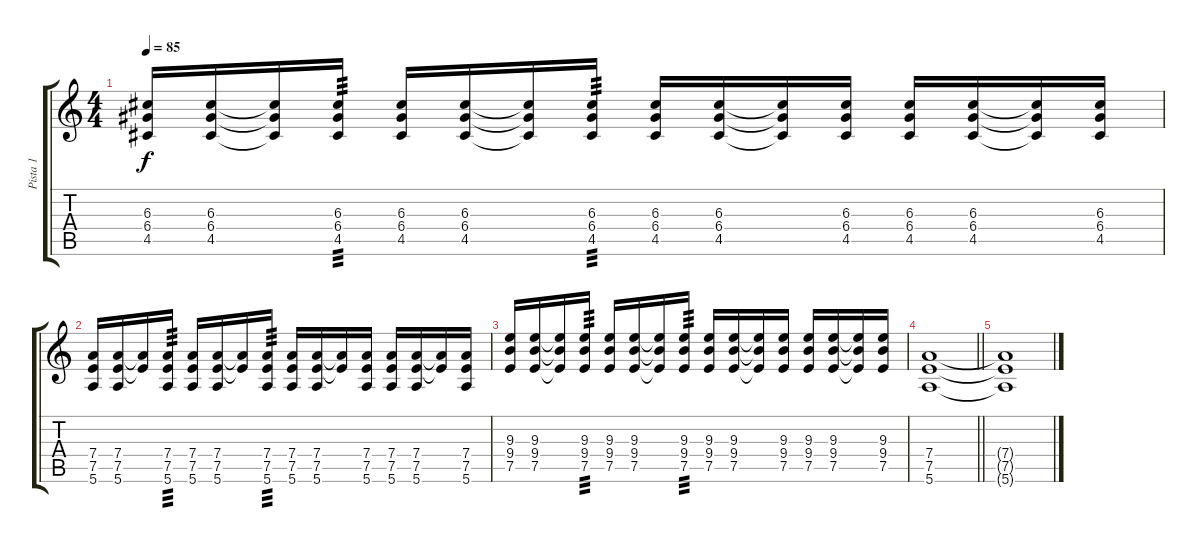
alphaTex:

\track ("Pista 1" "Pista 1") {instrument distortionguitar}
\staff {score tabs}
\tuning (E4 B3 G3 D3 A2 E2) {hide}
\ts (4 4)
\tempo 85
\clef g2
\ks c
(6.3 6.4 4.5).16{dy f} (6.3 6.4 4.5).16 (6.3{t} 6.4{t} 4.5{t}).16 (6.3 6.4 4.5).16{tp 3} (6.3 6.4 4.5).16 (6.3 6.4 4.5).16 (6.3{t} 6.4{t} 4.5{t}).16 (6.3 6.4 4.5).16{tp 3} (6.3 6.4 4.5).16 (6.3 6.4 4.5).16 (6.3{t} 6.4{t} 4.5{t}).16 (6.3 6.4 4.5).16 (6.3 6.4 4.5).16 (6.3 6.4 4.5).16 (6.3{t} 6.4{t} 4.5{t}).16 (6.3 6.4 4.5).16 |
(7.4 7.5 5.6).16 (7.4 7.5 5.6).16 (7.4{t} 7.5{t}).16 (7.4 7.5 5.6).16{tp 3} (7.4 7.5 5.6).16 (7.4 7.5 5.6).16 (7.4{t} 7.5{t}).16 (7.4 7.5 5.6).16{tp 3} (7.4 7.5 5.6).16 (7.4 7.5 5.6).16 (7.4{t} 7.5{t}).16 (7.4 7.5 5.6).16 (7.4 7.5 5.6).16 (7.4 7.5 5.6).16 (7.4{t} 7.5{t}).16 (7.4 7.5 5.6).16 |
(9.3 9.4 7.5).16 (9.3 9.4 7.5).16 (9.3{t} 9.4{t} 7.5{t}).16 (9.3 9.4 7.5).16{tp 3} (9.3 9.4 7.5).16 (9.3 9.4 7.5).16 (9.3{t} 9.4{t} 7.5{t}).16 (9.3 9.4 7.5).16{tp 3} (9.3 9.4 7.5).16 (9.3 9.4 7.5).16 (9.3{t} 9.4{t} 7.5{t}).16 (9.3 9.4 7.5).16 (9.3 9.4 7.5).16 (9.3 9.4 7.5).16 (9.3{t} 9.4{t} 7.5{t}).16 (9.3 9.4 7.5).16 |
\barLineRight lightlight
(7.4 7.5 5.6).1 |
(7.4{t} 7.5{t} 5.6{t}).1
